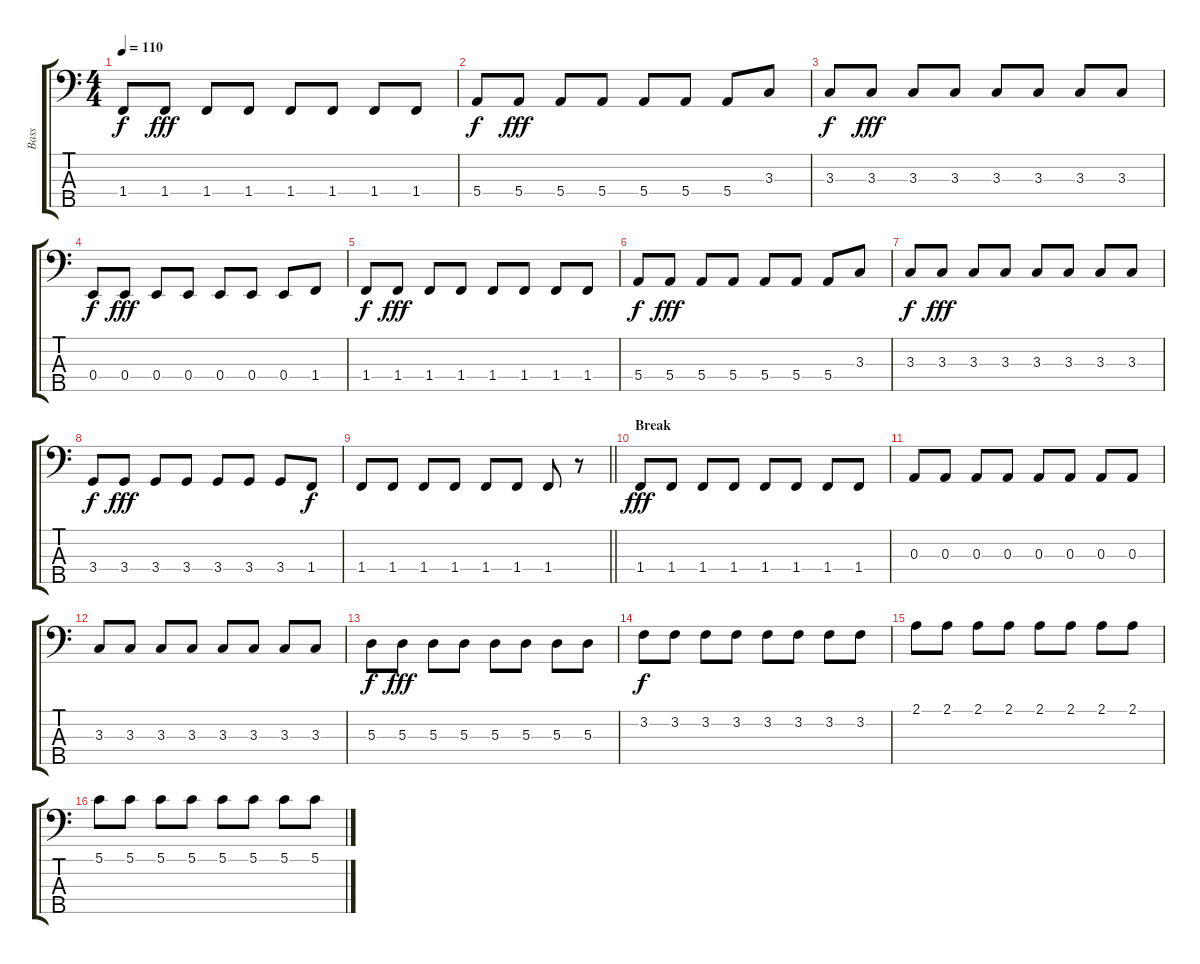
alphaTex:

\track ("Bass" "Bass") {instrument electricbassfinger}
\staff {score tabs}
\tuning (G2 D2 A1 E1 B0) {hide}
\ts (4 4)
\tempo 110
\clef f4
\ks c
1.4.8{dy f} 1.4.8{dy fff} 1.4.8 1.4.8 1.4.8 1.4.8 1.4.8 1.4.8 |
5.4.8{dy f} 5.4.8{dy fff} 5.4.8 5.4.8 5.4.8 5.4.8 5.4.8 3.3.8 |
3.3.8{dy f} 3.3.8{dy fff} 3.3.8 3.3.8 3.3.8 3.3.8 3.3.8 3.3.8 |
0.4.8{dy f} 0.4.8{dy fff} 0.4.8 0.4.8 0.4.8 0.4.8 0.4.8 1.4.8 |
1.4.8{dy f} 1.4.8{dy fff} 1.4.8 1.4.8 1.4.8 1.4.8 1.4.8 1.4.8 |
5.4.8{dy f} 5.4.8{dy fff} 5.4.8 5.4.8 5.4.8 5.4.8 5.4.8 3.3.8 |
3.3.8{dy f} 3.3.8{dy fff} 3.3.8 3.3.8 3.3.8 3.3.8 3.3.8 3.3.8 |
3.4.8{dy f} 3.4.8{dy fff} 3.4.8 3.4.8 3.4.8 3.4.8 3.4.8 1.4.8{dy f} |
\barLineRight lightlight
1.4.8 1.4.8 1.4.8 1.4.8 1.4.8 1.4.8 1.4.8 r.8 |
\section ("" "Break")
1.4.8{dy fff} 1.4.8 1.4.8 1.4.8 1.4.8 1.4.8 1.4.8 1.4.8 |
0.3.8 0.3.8 0.3.8 0.3.8 0.3.8 0.3.8 0.3.8 0.3.8 |
3.3.8 3.3.8 3.3.8 3.3.8 3.3.8 3.3.8 3.3.8 3.3.8 |
5.3.8{dy f} 5.3.8{dy fff} 5.3.8 5.3.8 5.3.8 5.3.8 5.3.8 5.3.8 |
3.2.8{dy f} 3.2.8 3.2.8 3.2.8 3.2.8 3.2.8 3.2.8 3.2.8 |
2.1.8 2.1.8 2.1.8 2.1.8 2.1.8 2.1.8 2.1.8 2.1.8 |
5.1.8 5.1.8 5.1.8 5.1.8 5.1.8 5.1.8 5.1.8 5.1.8
